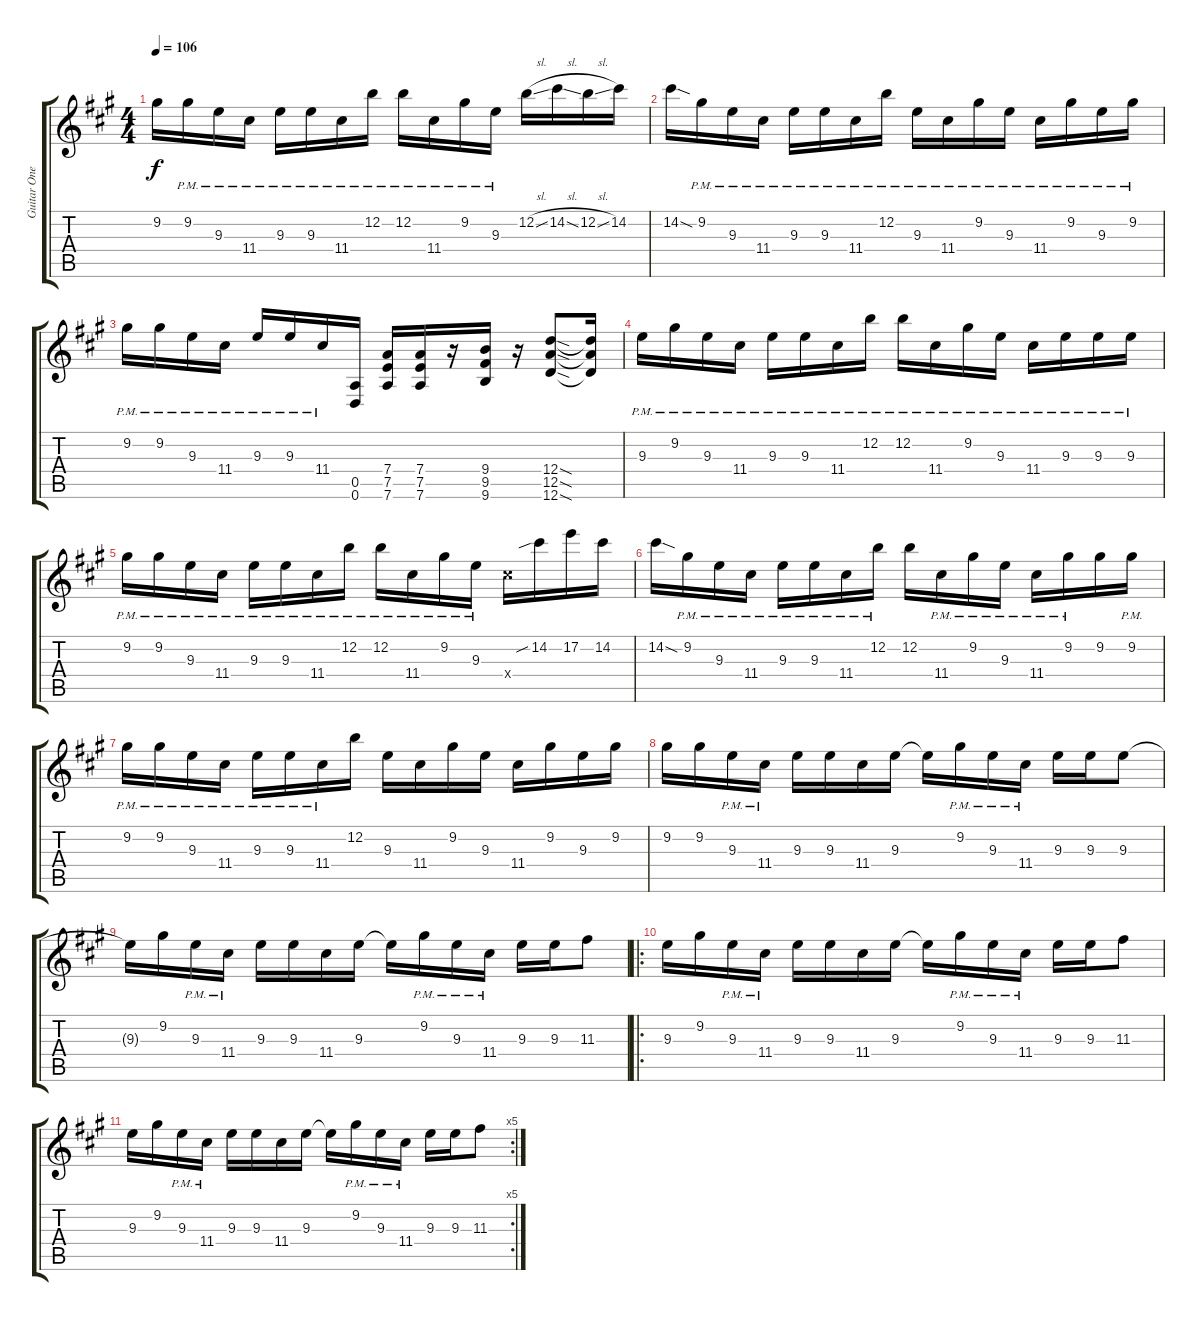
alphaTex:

\track ("Guitar One" "Guitar One") {instrument distortionguitar}
\staff {score tabs}
\tuning (E4 B3 G3 D3 A2 D2) {hide}
\ts (4 4)
\tempo 106
\clef g2
\ks a
9.2.16{dy f} 9.2{pm}.16 9.3{pm}.16 11.4{pm}.16 9.3{pm}.16 9.3{pm}.16 11.4{pm}.16 12.2{pm}.16 12.2{pm}.16 11.4{pm}.16 9.2{pm}.16 9.3{pm}.16 12.2{sl}.16 14.2{sl}.16 12.2{sl}.16 14.2.16 |
14.2{sod}.16 9.2{pm}.16 9.3{pm}.16 11.4{pm}.16 9.3{pm}.16 9.3{pm}.16 11.4{pm}.16 12.2{pm}.16 9.3{pm}.16 11.4{pm}.16 9.2{pm}.16 9.3{pm}.16 11.4{pm}.16 9.2{pm}.16 9.3{pm}.16 9.2{pm}.16 |
9.2{pm}.16 9.2{pm}.16 9.3{pm}.16 11.4{pm}.16 9.3{pm}.16 9.3{pm}.16 11.4{pm}.16 (0.5 0.6).16 (7.4 7.5 7.6).16 (7.4 7.5 7.6).16 r.16 (9.4 9.5 9.6).16 r.16 (12.4{sod} 12.5{sod} 12.6{sod}).8 (12.4{t} 12.5{t} 12.6{t}).16 |
9.3{pm}.16 9.2{pm}.16 9.3{pm}.16 11.4{pm}.16 9.3{pm}.16 9.3{pm}.16 11.4{pm}.16 12.2{pm}.16 12.2{pm}.16 11.4{pm}.16 9.2{pm}.16 9.3{pm}.16 11.4{pm}.16 9.3{pm}.16 9.3{pm}.16 9.3{pm}.16 |
9.2{pm}.16 9.2{pm}.16 9.3{pm}.16 11.4{pm}.16 9.3{pm}.16 9.3{pm}.16 11.4{pm}.16 12.2{pm}.16 12.2{pm}.16 11.4{pm}.16 9.2{pm}.16 9.3{pm}.16 11.4{x}.16 14.2{sib}.16 17.2.16 14.2.16 |
14.2{sod}.16 9.2{pm}.16 9.3{pm}.16 11.4{pm}.16 9.3{pm}.16 9.3{pm}.16 11.4{pm}.16 12.2{pm}.16 12.2.16 11.4{pm}.16 9.2{pm}.16 9.3{pm}.16 11.4{pm}.16 9.2{pm}.16 9.2.16 9.2{pm}.16 |
9.2{pm}.16 9.2{pm}.16 9.3{pm}.16 11.4{pm}.16 9.3{pm}.16 9.3{pm}.16 11.4{pm}.16 12.2.16 9.3.16 11.4.16 9.2.16 9.3.16 11.4.16 9.2.16 9.3.16 9.2.16 |
9.2.16 9.2.16 9.3{pm}.16 11.4{pm}.16 9.3.16 9.3.16 11.4.16 9.3.16 9.3{t}.16 9.2{pm}.16 9.3{pm}.16 11.4{pm}.16 9.3.16 9.3.16 9.3.8 |
9.3{t}.16 9.2.16 9.3{pm}.16 11.4{pm}.16 9.3.16 9.3.16 11.4.16 9.3.16 9.3{t}.16 9.2{pm}.16 9.3{pm}.16 11.4{pm}.16 9.3.16 9.3.16 11.3.8 |
\ro
9.3.16 9.2.16 9.3{pm}.16 11.4{pm}.16 9.3.16 9.3.16 11.4.16 9.3.16 9.3{t}.16 9.2{pm}.16 9.3{pm}.16 11.4{pm}.16 9.3.16 9.3.16 11.3.8 |
\rc 5
9.3.16 9.2.16 9.3{pm}.16 11.4{pm}.16 9.3.16 9.3.16 11.4.16 9.3.16 9.3{t}.16 9.2{pm}.16 9.3{pm}.16 11.4{pm}.16 9.3.16 9.3.16 11.3.8
